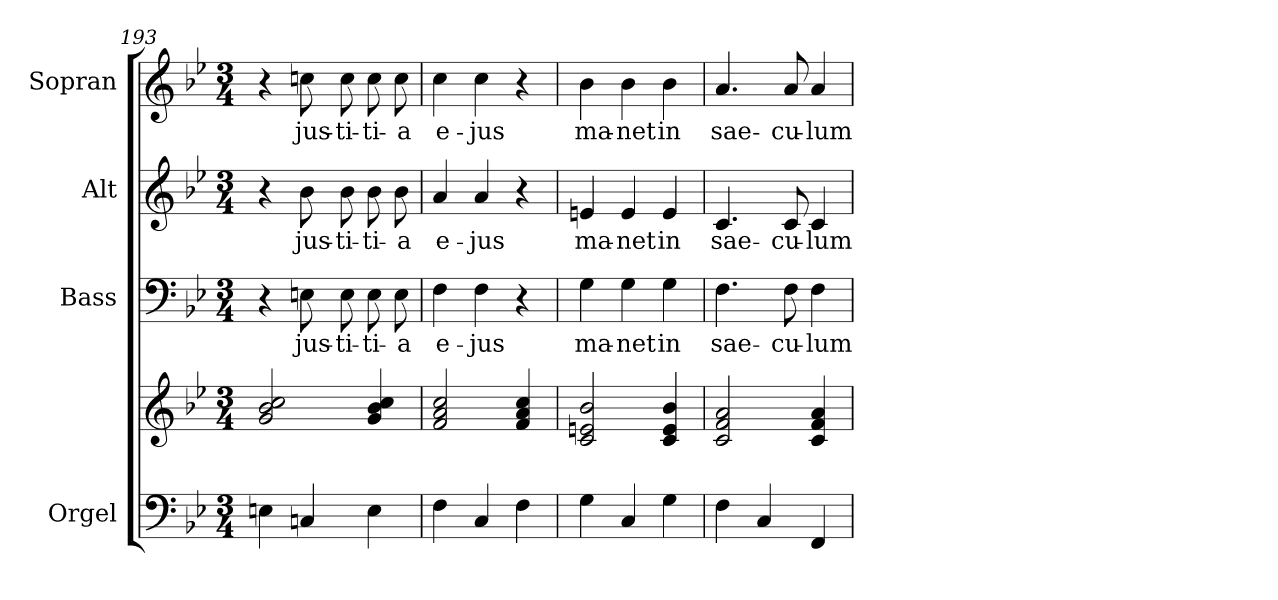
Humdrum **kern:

**kern	**kern	**kern	**text	**kern	**text	**kern	**text
*part4	*part4	*part3	*part3	*part2	*part2	*part1	*part1
*staff5	*staff4	*staff3	*staff3	*staff2	*staff2	*staff1	*staff1
*I"Orgel	*	*I"Bass	*	*I"Alt	*	*I"Sopran	*
*I'Org.	*	*I'B.	*	*I'A.	*	*I'S.	*
*clefF4	*clefG2	*clefF4	*	*clefG2	*	*clefG2	*
*k[b-e-]	*k[b-e-]	*k[b-e-]	*	*k[b-e-]	*	*k[b-e-]	*
*B-:	*B-:	*B-:	*	*B-:	*	*B-:	*
*M3/4	*M3/4	*M3/4	*	*M3/4	*	*M3/4	*
=193	=193	=193	=193	=193	=193	=193	=193
4En\	2g/ 2b-/ 2cc/	4r	.	4r	.	4r	.
!	!	!	!LO:LY:b	!	!LO:LY:b	!	!LO:LY:b
4Cn/	.	8En\	jus-	8b-\	jus-	8ccn\	jus-
!	!	!	!LO:LY:b	!	!LO:LY:b	!	!LO:LY:b
.	.	8E\	-ti-	8b-\	-ti-	8cc\	-ti-
!	!	!	!LO:LY:b	!	!LO:LY:b	!	!LO:LY:b
4E\	4g/ 4b-/ 4cc/	8E\	-ti-	8b-\	-ti-	8cc\	-ti-
!	!	!	!LO:LY:b	!	!LO:LY:b	!	!LO:LY:b
.	.	8E\	-a	8b-\	-a	8cc\	-a
=194	=194	=194	=194	=194	=194	=194	=194
!	!	!	!LO:LY:b	!	!LO:LY:b	!	!LO:LY:b
4F\	2f/ 2a/ 2cc/	4F\	e-	4a/	e-	4cc\	e-
!	!	!	!LO:LY:b	!	!LO:LY:b	!	!LO:LY:b
4C/	.	4F\	-jus	4a/	-jus	4cc\	-jus
4F\	4f/ 4a/ 4cc/	4r	.	4r	.	4r	.
=195	=195	=195	=195	=195	=195	=195	=195
!	!	!	!LO:LY:b	!	!LO:LY:b	!	!LO:LY:b
4G\	2c/ 2en/ 2b-/	4G\	ma-	4en/	ma-	4b-\	ma-
!	!	!	!LO:LY:b	!	!LO:LY:b	!	!LO:LY:b
4C/	.	4G\	-net	4e/	-net	4b-\	-net
!	!	!	!LO:LY:b	!	!LO:LY:b	!	!LO:LY:b
4G\	4c/ 4e/ 4b-/	4G\	in	4e/	in	4b-\	in
=196	=196	=196	=196	=196	=196	=196	=196
!	!	!	!LO:LY:b	!	!LO:LY:b	!	!LO:LY:b
4F\	2c/ 2f/ 2a/	4.F\	sae-	4.c/	sae-	4.a/	sae-
4C/	.	.	.	.	.	.	.
!	!	!	!LO:LY:b	!	!LO:LY:b	!	!LO:LY:b
.	.	8F\	-cu-	8c/	-cu-	8a/	-cu-
!	!	!	!LO:LY:b	!	!LO:LY:b	!	!LO:LY:b
4FF/	4c/ 4f/ 4a/	4F\	-lum	4c/	-lum	4a/	-lum
=	=	=	=	=	=	=	=
*-	*-	*-	*-	*-	*-	*-	*-
